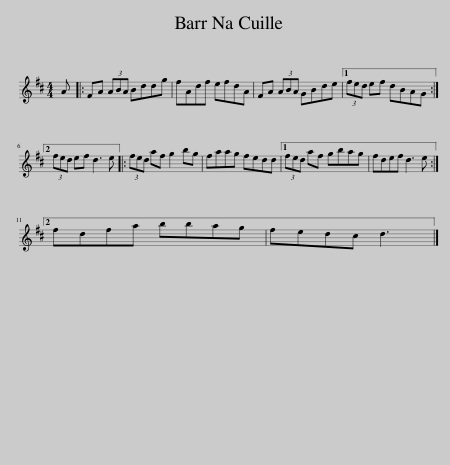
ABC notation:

X:1
L:1/8
M:4/4
I:linebreak $
K:D
V:1 treble
V:1
 A |: FA (3ABA Bddg | fAdf efdA | FA (3ABA GBde |1 (3fed ef dBAG :|2$ %5
 (3fed ef d3 e |: (3fed af g2 bg | faag fedd |1 (3fed af gbag | fdef d3 e :|2$ %10
 fdfa bbag | fedc d3 |] %12
